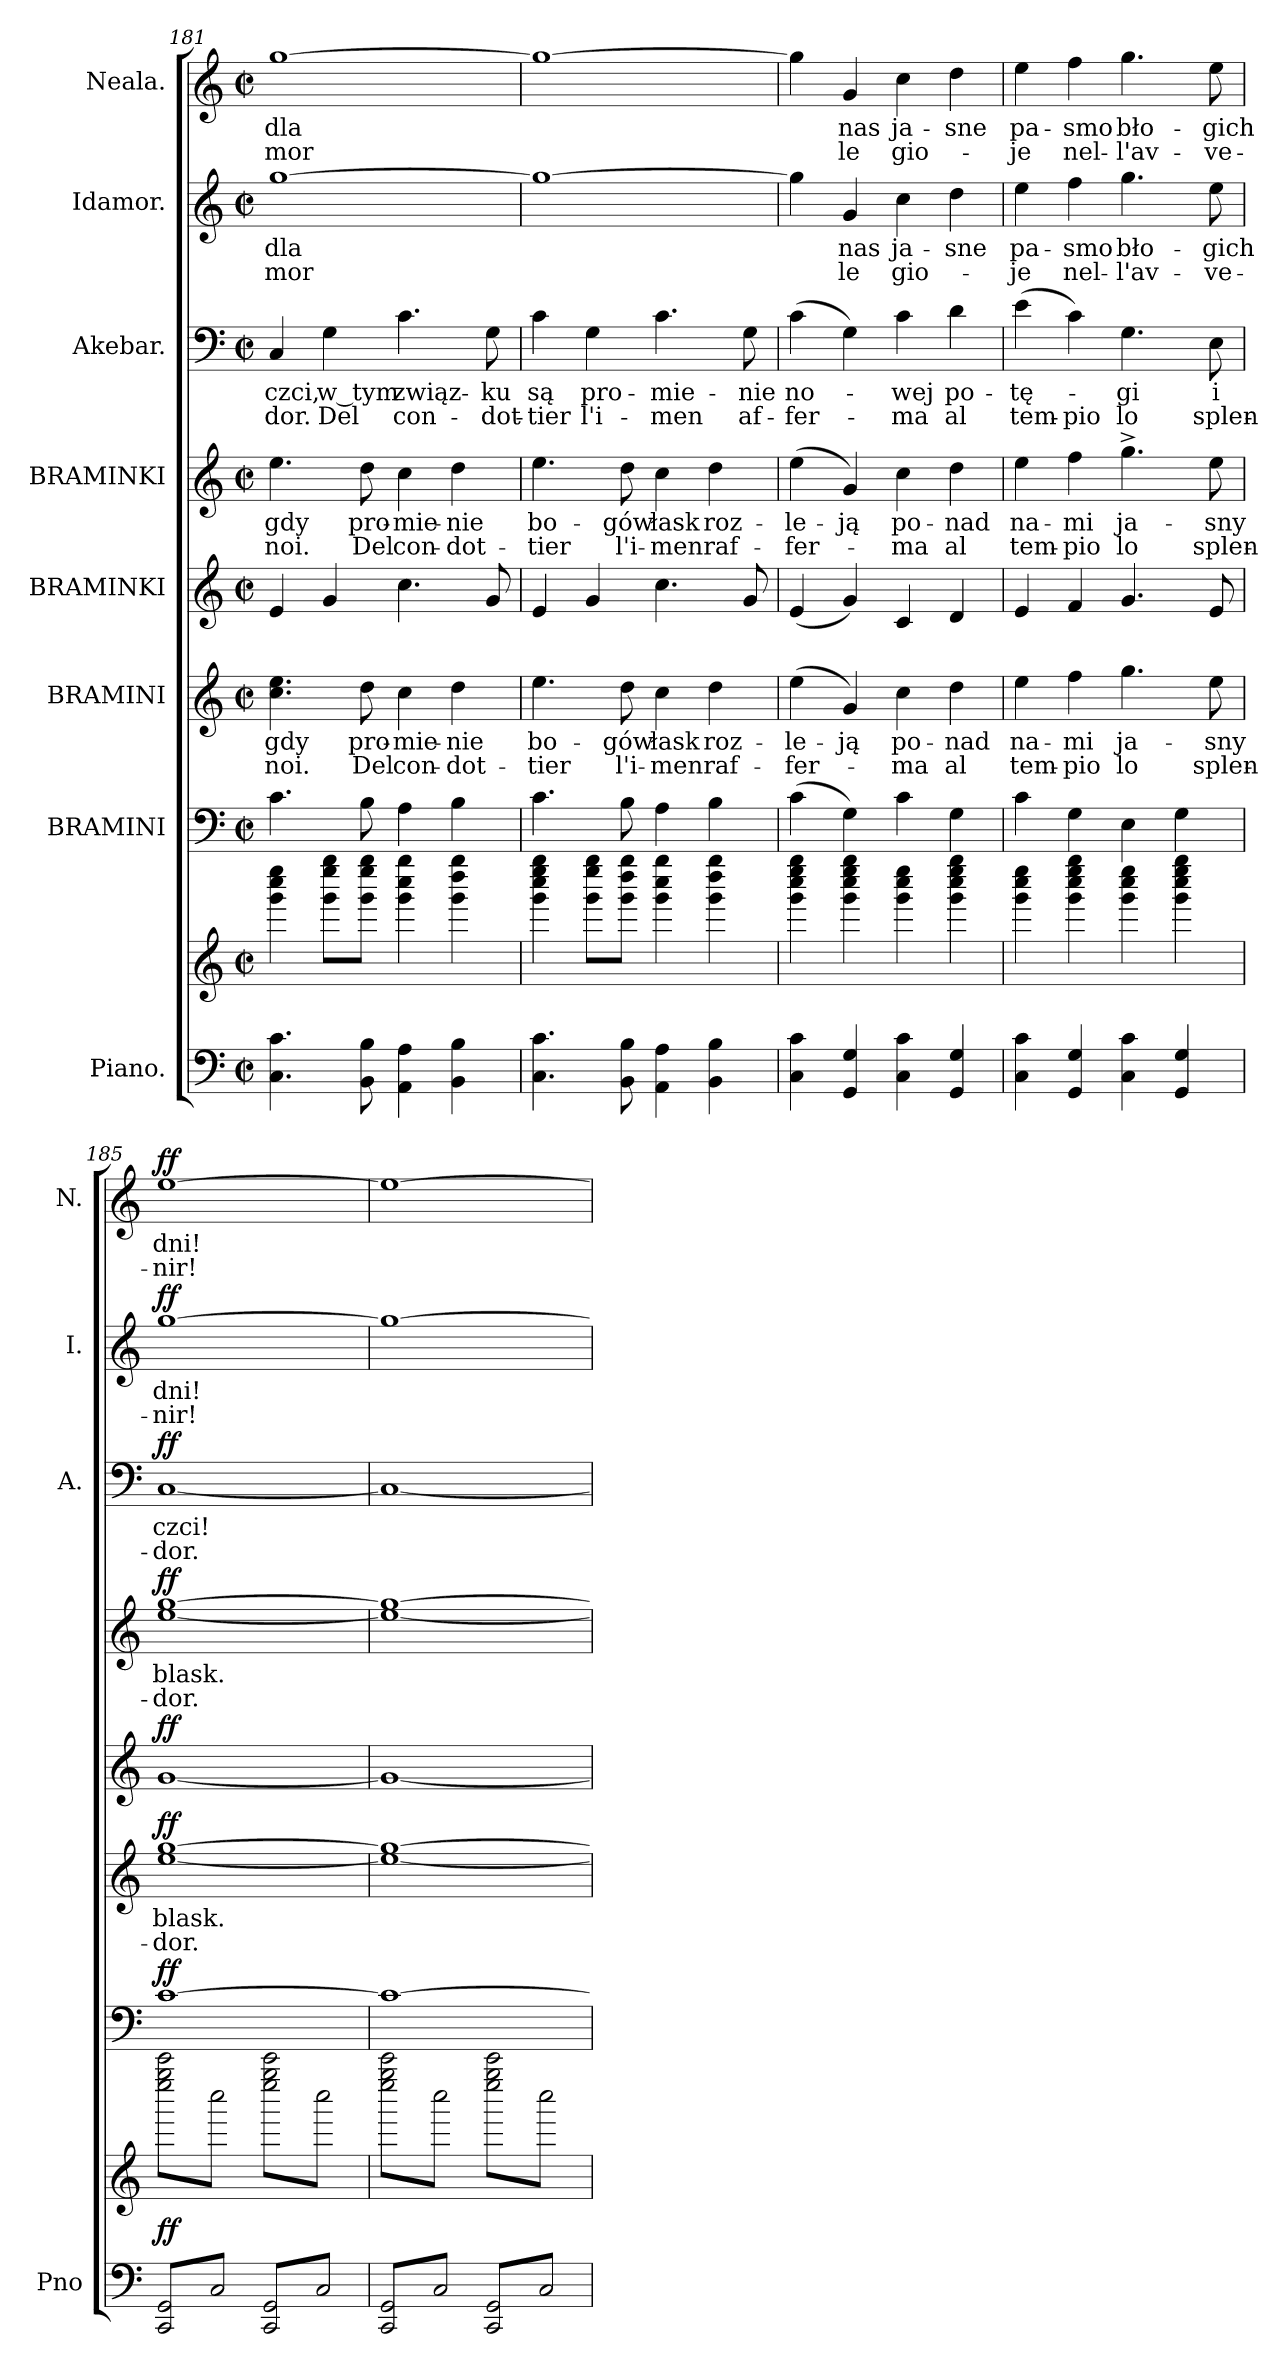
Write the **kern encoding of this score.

**kern	**kern	**dynam	**kern	**dynam	**kern	**text	**text	**dynam	**kern	**dynam	**kern	**text	**text	**dynam	**kern	**text	**text	**dynam	**kern	**text	**text	**dynam	**kern	**text	**text	**dynam
*part8	*part8	*part8	*part7	*part7	*part6	*part6	*part6	*part6	*part5	*part5	*part4	*part4	*part4	*part4	*part3	*part3	*part3	*part3	*part2	*part2	*part2	*part2	*part1	*part1	*part1	*part1
*staff9	*staff8	*staff8/9	*staff7	*staff7	*staff6	*staff6	*staff6	*staff6	*staff5	*staff5	*staff4	*staff4	*staff4	*staff4	*staff3	*staff3	*staff3	*staff3	*staff2	*staff2	*staff2	*staff2	*staff1	*staff1	*staff1	*staff1
*I"Piano.	*	*	*I"BRAMINI	*	*I"BRAMINI	*	*	*	*I"BRAMINKI	*	*I"BRAMINKI	*	*	*	*I"Akebar.	*	*	*	*I"Idamor.	*	*	*	*I"Neala.	*	*	*
*I'Pno	*	*	*	*	*	*	*	*	*	*	*	*	*	*	*I'A.	*	*	*	*I'I.	*	*	*	*I'N.	*	*	*
*clefF4	*clefG2	*	*clefF4	*	*clefG2	*	*	*	*clefG2	*	*clefG2	*	*	*	*clefF4	*	*	*	*clefG2	*	*	*	*clefG2	*	*	*
*	*	*	*	*	*ITrd8c12	*	*	*	*	*	*	*	*	*	*	*	*	*	*ITrd8c12	*	*	*	*	*	*	*
*k[]	*k[]	*	*k[]	*	*k[]	*	*	*	*k[]	*	*k[]	*	*	*	*k[]	*	*	*	*k[]	*	*	*	*k[]	*	*	*
*a:	*a:	*	*a:	*	*a:	*	*	*	*a:	*	*a:	*	*	*	*a:	*	*	*	*a:	*	*	*	*a:	*	*	*
*M2/2	*M2/2	*	*M2/2	*	*M2/2	*	*	*	*M2/2	*	*M2/2	*	*	*	*M2/2	*	*	*	*M2/2	*	*	*	*M2/2	*	*	*
*met(c|)	*met(c|)	*	*met(c|)	*	*met(c|)	*	*	*	*met(c|)	*	*met(c|)	*	*	*	*met(c|)	*	*	*	*met(c|)	*	*	*	*met(c|)	*	*	*
=181	=181	=181	=181	=181	=181	=181	=181	=181	=181	=181	=181	=181	=181	=181	=181	=181	=181	=181	=181	=181	=181	=181	=181	=181	=181	=181
4.C\ 4.c\	4ggg\ 4cccc\ 4eeee\	.	4.c\	.	4.c\ 4.e\	gdy	noi.	.	4e/	.	4.ee\	gdy	noi.	.	4C/	czci,	-dor.	.	[1g	dla	-mor	.	[1gg	dla	-mor	.
.	8ggg\ 8eeee\ 8gggg\L	.	.	.	.	.	.	.	4g/	.	.	.	.	.	4G\	w_tym	Del	.	.	.	.	.	.	.	.	.
8BB\ 8B\	8ggg\ 8eeee\ 8gggg\J	.	8B\	.	8d\	pro-	Del	.	.	.	8dd\	pro-	Del	.	.	.	.	.	.	.	.	.	.	.	.	.
4AA\ 4A\	4ggg\ 4cccc\ 4gggg\	.	4A\	.	4c\	-mie-	con-	.	4.cc\	.	4cc\	-mie-	con-	.	4.c\	związ-	con-	.	.	.	.	.	.	.	.	.
4BB\ 4B\	4ggg\ 4dddd\ 4gggg\	.	4B\	.	4d\	-nie	-dot-	.	.	.	4dd\	-nie	-dot-	.	.	.	.	.	.	.	.	.	.	.	.	.
.	.	.	.	.	.	.	.	.	8g/	.	.	.	.	.	8G\	-ku	-dot-	.	.	.	.	.	.	.	.	.
=182	=182	=182	=182	=182	=182	=182	=182	=182	=182	=182	=182	=182	=182	=182	=182	=182	=182	=182	=182	=182	=182	=182	=182	=182	=182	=182
4.C\ 4.c\	4ggg\ 4cccc\ 4eeee\ 4gggg\	.	4.c\	.	4.e\	bo-	-tier	.	4e/	.	4.ee\	bo-	-tier	.	4c\	są	-tier	.	1g_	.	.	.	1gg_	.	.	.
.	8ggg\ 8eeee\ 8gggg\L	.	.	.	.	.	.	.	4g/	.	.	.	.	.	4G\	pro-	l'i-	.	.	.	.	.	.	.	.	.
8BB\ 8B\	8ggg\ 8dddd\ 8gggg\J	.	8B\	.	8d\	-gów	l'i-	.	.	.	8dd\	-gów	l'i-	.	.	.	.	.	.	.	.	.	.	.	.	.
4AA\ 4A\	4ggg\ 4cccc\ 4gggg\	.	4A\	.	4c\	łask	-men	.	4.cc\	.	4cc\	łask	-men	.	4.c\	-mie-	-men	.	.	.	.	.	.	.	.	.
4BB\ 4B\	4ggg\ 4dddd\ 4gggg\	.	4B\	.	4d\	roz-	raf-	.	.	.	4dd\	roz-	raf-	.	.	.	.	.	.	.	.	.	.	.	.	.
.	.	.	.	.	.	.	.	.	8g/	.	.	.	.	.	8G\	-nie	af-	.	.	.	.	.	.	.	.	.
=183	=183	=183	=183	=183	=183	=183	=183	=183	=183	=183	=183	=183	=183	=183	=183	=183	=183	=183	=183	=183	=183	=183	=183	=183	=183	=183
4C\ 4c\	4ggg\ 4cccc\ 4eeee\ 4gggg\	.	(4c\	.	(4e\	-le-	-fer-	.	(4e/	.	(4ee\	-le-	-fer-	.	(4c\	no-	-fer-	.	4g\]	.	.	.	4gg\]	.	.	.
4GG/ 4G/	4ggg\ 4cccc\ 4eeee\ 4gggg\	.	4G\)	.	4G/)	-ją	.	.	4g/)	.	4g/)	-ją	.	.	4G\)	.	.	.	4G/	nas	le	.	4g/	nas	le	.
4C\ 4c\	4ggg\ 4cccc\ 4eeee\	.	4c\	.	4c\	po-	-ma	.	4c/	.	4cc\	po-	-ma	.	4c\	-wej	-ma	.	4c\	ja-	gio-	.	4cc\	ja-	gio-	.
4GG/ 4G/	4ggg\ 4cccc\ 4eeee\ 4gggg\	.	4G\	.	4d\	-nad	al	.	4d/	.	4dd\	-nad	al	.	4d\	po-	al	.	4d\	-sne	.	.	4dd\	-sne	.	.
=184	=184	=184	=184	=184	=184	=184	=184	=184	=184	=184	=184	=184	=184	=184	=184	=184	=184	=184	=184	=184	=184	=184	=184	=184	=184	=184
4C\ 4c\	4ggg\ 4cccc\ 4eeee\	.	4c\	.	4e\	na-	tem-	.	4e/	.	4ee\	na-	tem-	.	(4e\	-tę-	tem-	.	4e\	pa-	-je	.	4ee\	pa-	-je	.
4GG/ 4G/	4ggg\ 4cccc\ 4eeee\ 4gggg\	.	4G\	.	4f\	-mi	-pio	.	4f/	.	4ff\	-mi	-pio	.	4c\)	.	pio	.	4f\	-smo	nel-	.	4ff\	-smo	nel-	.
4C\ 4c\	4ggg\ 4cccc\ 4eeee\	.	4E\	.	4.g\	ja-	lo	.	4.g/	.	4.gg^\	ja-	lo	.	4.G\	-gi	lo	.	4.g\	bło-	-l'av-	.	4.gg\	bło-	-l'av-	.
4GG/ 4G/	4ggg\ 4cccc\ 4eeee\ 4gggg\	.	4G\	.	.	.	.	.	.	.	.	.	.	.	.	.	.	.	.	.	.	.	.	.	.	.
.	.	.	.	.	8e\	-sny	splen-	.	8e/	.	8ee\	-sny	splen-	.	8E\	i	splen-	.	8e\	-gich	-ve-	.	8ee\	-gich	-ve-	.
=185	=185	=185	=185	=185	=185	=185	=185	=185	=185	=185	=185	=185	=185	=185	=185	=185	=185	=185	=185	=185	=185	=185	=185	=185	=185	=185
!	!	!	!	!LO:DY:a	!	!	!	!LO:DY:a	!	!LO:DY:a	!	!	!	!LO:DY:a	!	!	!	!LO:DY:a	!	!	!	!LO:DY:a	!	!	!	!LO:DY:a
*tremolo	*	*	*	*	*	*	*	*	*	*	*	*	*	*	*	*	*	*	*	*	*	*	*	*	*	*
*	*tremolo	*	*	*	*	*	*	*	*	*	*	*	*	*	*	*	*	*	*	*	*	*	*	*	*	*
8CC/ 8GG/L	8eeee\ 8gggg\ 8ccccc\L	ff	[1c	ff	[1e [1g	blask.	-dor.	ff	[1g	ff	[1ee [1gg	blask.	-dor.	ff	[1C	czci!	-dor.	ff	[1g	dni!	-nir!	ff	[1ee	dni!	-nir!	ff
8C/	8cccc\	.	.	.	.	.	.	.	.	.	.	.	.	.	.	.	.	.	.	.	.	.	.	.	.	.
8CC/ 8GG/	8eeee\ 8gggg\ 8ccccc\	.	.	.	.	.	.	.	.	.	.	.	.	.	.	.	.	.	.	.	.	.	.	.	.	.
8C/J	8cccc\J	.	.	.	.	.	.	.	.	.	.	.	.	.	.	.	.	.	.	.	.	.	.	.	.	.
8CC/ 8GG/L	8eeee\ 8gggg\ 8ccccc\L	.	.	.	.	.	.	.	.	.	.	.	.	.	.	.	.	.	.	.	.	.	.	.	.	.
8C/	8cccc\	.	.	.	.	.	.	.	.	.	.	.	.	.	.	.	.	.	.	.	.	.	.	.	.	.
8CC/ 8GG/	8eeee\ 8gggg\ 8ccccc\	.	.	.	.	.	.	.	.	.	.	.	.	.	.	.	.	.	.	.	.	.	.	.	.	.
8C/J	8cccc\J	.	.	.	.	.	.	.	.	.	.	.	.	.	.	.	.	.	.	.	.	.	.	.	.	.
=186	=186	=186	=186	=186	=186	=186	=186	=186	=186	=186	=186	=186	=186	=186	=186	=186	=186	=186	=186	=186	=186	=186	=186	=186	=186	=186
8CC/ 8GG/L	8eeee\ 8gggg\ 8ccccc\L	.	1c_	.	1e_ 1g_	.	.	.	1g_	.	1ee_ 1gg_	.	.	.	1C_	.	.	.	1g_	.	.	.	1ee_	.	.	.
8C/	8cccc\	.	.	.	.	.	.	.	.	.	.	.	.	.	.	.	.	.	.	.	.	.	.	.	.	.
8CC/ 8GG/	8eeee\ 8gggg\ 8ccccc\	.	.	.	.	.	.	.	.	.	.	.	.	.	.	.	.	.	.	.	.	.	.	.	.	.
8C/J	8cccc\J	.	.	.	.	.	.	.	.	.	.	.	.	.	.	.	.	.	.	.	.	.	.	.	.	.
8CC/ 8GG/L	8eeee\ 8gggg\ 8ccccc\L	.	.	.	.	.	.	.	.	.	.	.	.	.	.	.	.	.	.	.	.	.	.	.	.	.
8C/	8cccc\	.	.	.	.	.	.	.	.	.	.	.	.	.	.	.	.	.	.	.	.	.	.	.	.	.
8CC/ 8GG/	8eeee\ 8gggg\ 8ccccc\	.	.	.	.	.	.	.	.	.	.	.	.	.	.	.	.	.	.	.	.	.	.	.	.	.
8C/J	8cccc\J	.	.	.	.	.	.	.	.	.	.	.	.	.	.	.	.	.	.	.	.	.	.	.	.	.
*	*Xtremolo	*	*	*	*	*	*	*	*	*	*	*	*	*	*	*	*	*	*	*	*	*	*	*	*	*
*Xtremolo	*	*	*	*	*	*	*	*	*	*	*	*	*	*	*	*	*	*	*	*	*	*	*	*	*	*
.	.	.	.	.	.	.	.	.	.	.	.	.	.	.	.	.	.	.	.	.	.	.	.	.	.	.
.	.	.	.	.	.	.	.	.	.	.	.	.	.	.	.	.	.	.	.	.	.	.	.	.	.	.
=	=	=	=	=	=	=	=	=	=	=	=	=	=	=	=	=	=	=	=	=	=	=	=	=	=	=
*-	*-	*-	*-	*-	*-	*-	*-	*-	*-	*-	*-	*-	*-	*-	*-	*-	*-	*-	*-	*-	*-	*-	*-	*-	*-	*-
